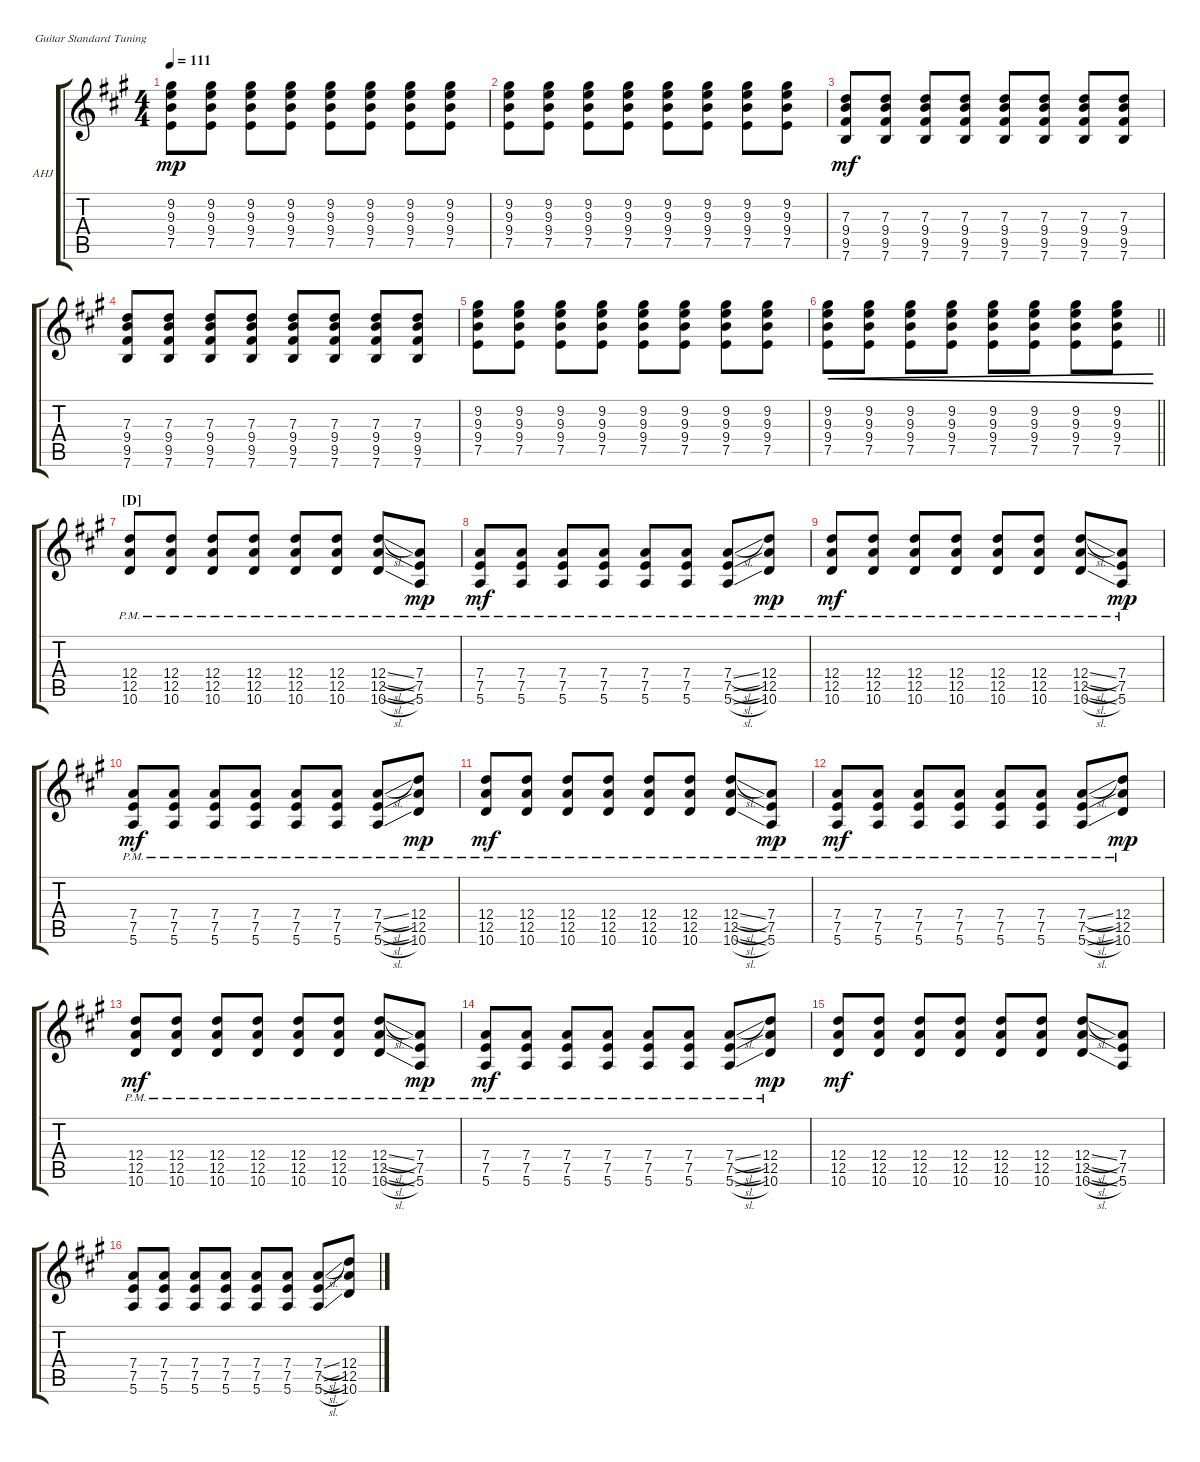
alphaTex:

\defaultSystemsLayout 4
\bracketExtendMode groupsimilarinstruments
\firstSystemTrackNameOrientation horizontal
\otherSystemsTrackNameOrientation horizontal
\track ("Albert Hammond Jr." "AHJ") {instrument overdrivenguitar}
\staff {score tabs}
\tuning (E4 B3 G3 D3 A2 E2)
\ts (4 4)
\tempo 111
\clef g2
\ks a
(7.5 9.4 9.3 9.2).8{dy mp} (7.5 9.4 9.3 9.2).8 (7.5 9.4 9.3 9.2).8 (7.5 9.4 9.3 9.2).8 (7.5 9.4 9.3 9.2).8 (7.5 9.4 9.3 9.2).8 (7.5 9.4 9.3 9.2).8 (7.5 9.4 9.3 9.2).8 |
(7.5 9.4 9.3 9.2).8 (7.5 9.4 9.3 9.2).8 (7.5 9.4 9.3 9.2).8 (7.5 9.4 9.3 9.2).8 (7.5 9.4 9.3 9.2).8 (7.5 9.4 9.3 9.2).8 (7.5 9.4 9.3 9.2).8 (7.5 9.4 9.3 9.2).8 |
(7.6 9.5 9.4 7.3).8{dy mf} (7.6 9.5 9.4 7.3).8 (7.6 9.5 9.4 7.3).8 (7.6 9.5 9.4 7.3).8 (7.6 9.5 9.4 7.3).8 (7.6 9.5 9.4 7.3).8 (7.6 9.5 9.4 7.3).8 (7.6 9.5 9.4 7.3).8 |
(7.6 9.5 9.4 7.3).8 (7.6 9.5 9.4 7.3).8 (7.6 9.5 9.4 7.3).8 (7.6 9.5 9.4 7.3).8 (7.6 9.5 9.4 7.3).8 (7.6 9.5 9.4 7.3).8 (7.6 9.5 9.4 7.3).8 (7.6 9.5 9.4 7.3).8 |
(7.5 9.4 9.3 9.2).8 (7.5 9.4 9.3 9.2).8 (7.5 9.4 9.3 9.2).8 (7.5 9.4 9.3 9.2).8 (7.5 9.4 9.3 9.2).8 (7.5 9.4 9.3 9.2).8 (7.5 9.4 9.3 9.2).8 (7.5 9.4 9.3 9.2).8 |
\barLineRight lightlight
(7.5 9.4 9.3 9.2).8{cre} (7.5 9.4 9.3 9.2).8{cre} (7.5 9.4 9.3 9.2).8{cre} (7.5 9.4 9.3 9.2).8{cre} (7.5 9.4 9.3 9.2).8{cre} (7.5 9.4 9.3 9.2).8{cre} (7.5 9.4 9.3 9.2).8{cre} (7.5 9.4 9.3 9.2).8{cre} |
\section ("D" "")
(10.6{pm} 12.5{pm} 12.4{pm}).8 (10.6{pm} 12.5{pm} 12.4{pm}).8 (10.6{pm} 12.5{pm} 12.4{pm}).8 (10.6{pm} 12.5{pm} 12.4{pm}).8 (10.6{pm} 12.5{pm} 12.4{pm}).8 (10.6{pm} 12.5{pm} 12.4{pm}).8 (10.6{sl pm} 12.5{sl pm} 12.4{sl pm}).8 (5.6{pm} 7.5{pm} 7.4{pm}).8{dy mp} |
(5.6{pm} 7.5{pm} 7.4{pm}).8{dy mf} (5.6{pm} 7.5{pm} 7.4{pm}).8 (5.6{pm} 7.5{pm} 7.4{pm}).8 (5.6{pm} 7.5{pm} 7.4{pm}).8 (5.6{pm} 7.5{pm} 7.4{pm}).8 (5.6{pm} 7.5{pm} 7.4{pm}).8 (5.6{sl pm} 7.5{sl pm} 7.4{sl pm}).8 (10.6{pm} 12.5{pm} 12.4{pm}).8{dy mp} |
(10.6{pm} 12.5{pm} 12.4{pm}).8{dy mf} (10.6{pm} 12.5{pm} 12.4{pm}).8 (10.6{pm} 12.5{pm} 12.4{pm}).8 (10.6{pm} 12.5{pm} 12.4{pm}).8 (10.6{pm} 12.5{pm} 12.4{pm}).8 (10.6{pm} 12.5{pm} 12.4{pm}).8 (10.6{sl pm} 12.5{sl pm} 12.4{sl pm}).8 (5.6{pm} 7.5{pm} 7.4{pm}).8{dy mp} |
(5.6{pm} 7.5{pm} 7.4{pm}).8{dy mf} (5.6{pm} 7.5{pm} 7.4{pm}).8 (5.6{pm} 7.5{pm} 7.4{pm}).8 (5.6{pm} 7.5{pm} 7.4{pm}).8 (5.6{pm} 7.5{pm} 7.4{pm}).8 (5.6{pm} 7.5{pm} 7.4{pm}).8 (5.6{sl pm} 7.5{sl pm} 7.4{sl pm}).8 (10.6{pm} 12.5{pm} 12.4{pm}).8{dy mp} |
(10.6{pm} 12.5{pm} 12.4{pm}).8{dy mf} (10.6{pm} 12.5{pm} 12.4{pm}).8 (10.6{pm} 12.5{pm} 12.4{pm}).8 (10.6{pm} 12.5{pm} 12.4{pm}).8 (10.6{pm} 12.5{pm} 12.4{pm}).8 (10.6{pm} 12.5{pm} 12.4{pm}).8 (10.6{sl pm} 12.5{sl pm} 12.4{sl pm}).8 (5.6{pm} 7.5{pm} 7.4{pm}).8{dy mp} |
(5.6{pm} 7.5{pm} 7.4{pm}).8{dy mf} (5.6{pm} 7.5{pm} 7.4{pm}).8 (5.6{pm} 7.5{pm} 7.4{pm}).8 (5.6{pm} 7.5{pm} 7.4{pm}).8 (5.6{pm} 7.5{pm} 7.4{pm}).8 (5.6{pm} 7.5{pm} 7.4{pm}).8 (5.6{sl pm} 7.5{sl pm} 7.4{sl pm}).8 (10.6{pm} 12.5{pm} 12.4{pm}).8{dy mp} |
(10.6{pm} 12.5{pm} 12.4{pm}).8{dy mf} (10.6{pm} 12.5{pm} 12.4{pm}).8 (10.6{pm} 12.5{pm} 12.4{pm}).8 (10.6{pm} 12.5{pm} 12.4{pm}).8 (10.6{pm} 12.5{pm} 12.4{pm}).8 (10.6{pm} 12.5{pm} 12.4{pm}).8 (10.6{sl pm} 12.5{sl pm} 12.4{sl pm}).8 (5.6{pm} 7.5{pm} 7.4{pm}).8{dy mp} |
(5.6{pm} 7.5{pm} 7.4{pm}).8{dy mf} (5.6{pm} 7.5{pm} 7.4{pm}).8 (5.6{pm} 7.5{pm} 7.4{pm}).8 (5.6{pm} 7.5{pm} 7.4{pm}).8 (5.6{pm} 7.5{pm} 7.4{pm}).8 (5.6{pm} 7.5{pm} 7.4{pm}).8 (5.6{sl pm} 7.5{sl pm} 7.4{sl pm}).8 (10.6{pm} 12.5{pm} 12.4{pm}).8{dy mp} |
(10.6 12.5 12.4).8{dy mf} (10.6 12.5 12.4).8 (10.6 12.5 12.4).8 (10.6 12.5 12.4).8 (10.6 12.5 12.4).8 (10.6 12.5 12.4).8 (10.6{sl} 12.5{sl} 12.4{sl}).8 (5.6 7.5 7.4).8 |
(5.6 7.5 7.4).8 (5.6 7.5 7.4).8 (5.6 7.5 7.4).8 (5.6 7.5 7.4).8 (5.6 7.5 7.4).8 (5.6 7.5 7.4).8 (5.6{sl} 7.5{sl} 7.4{sl}).8 (10.6 12.5 12.4).8
